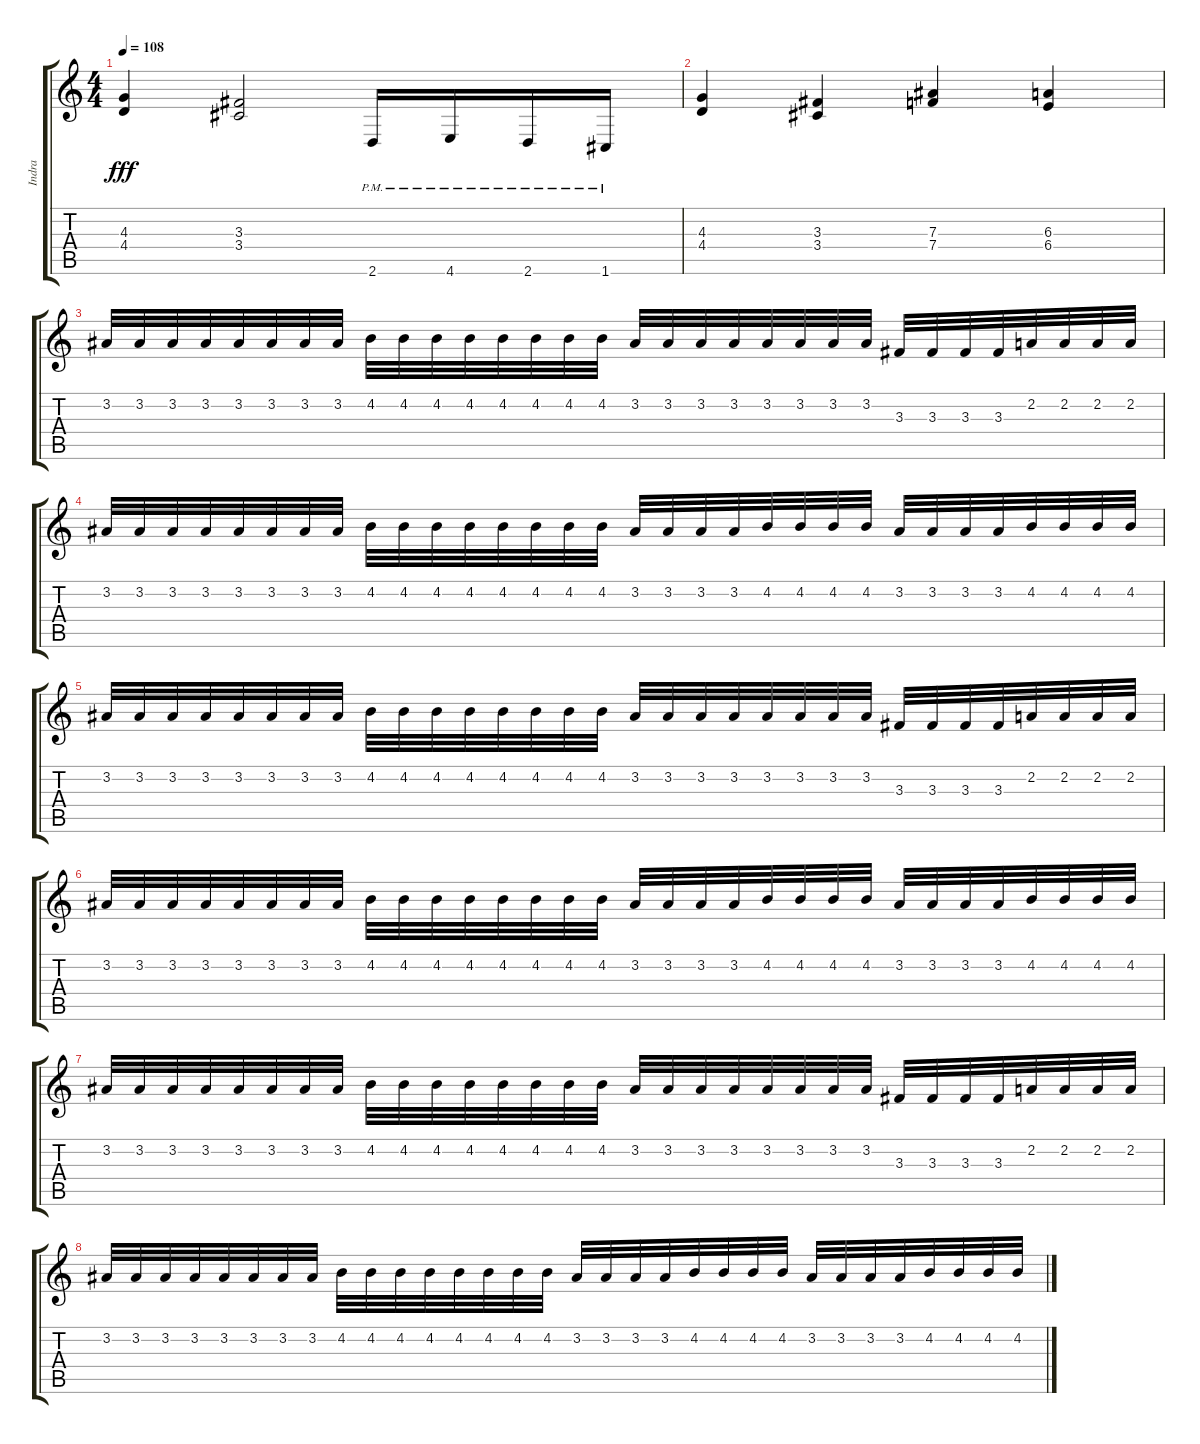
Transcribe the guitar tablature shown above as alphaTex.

\track ("Indra" "Indra") {instrument distortionguitar}
\staff {score tabs}
\tuning (C4 G3 Eb3 Bb2 F2 C2) {hide}
\ts (4 4)
\tempo 108
\clef g2
\ks c
(4.3 4.4).4{dy fff} (3.3 3.4).2 2.6{pm}.16 4.6{pm}.16 2.6{pm}.16 1.6{pm}.16 |
(4.3 4.4).4 (3.3 3.4).4 (7.3 7.4).4 (6.3 6.4).4 |
3.2.32 3.2.32 3.2.32 3.2.32 3.2.32 3.2.32 3.2.32 3.2.32 4.2.32 4.2.32 4.2.32 4.2.32 4.2.32 4.2.32 4.2.32 4.2.32 3.2.32 3.2.32 3.2.32 3.2.32 3.2.32 3.2.32 3.2.32 3.2.32 3.3.32 3.3.32 3.3.32 3.3.32 2.2.32 2.2.32 2.2.32 2.2.32 |
3.2.32 3.2.32 3.2.32 3.2.32 3.2.32 3.2.32 3.2.32 3.2.32 4.2.32 4.2.32 4.2.32 4.2.32 4.2.32 4.2.32 4.2.32 4.2.32 3.2.32 3.2.32 3.2.32 3.2.32 4.2.32 4.2.32 4.2.32 4.2.32 3.2.32 3.2.32 3.2.32 3.2.32 4.2.32 4.2.32 4.2.32 4.2.32 |
3.2.32 3.2.32 3.2.32 3.2.32 3.2.32 3.2.32 3.2.32 3.2.32 4.2.32 4.2.32 4.2.32 4.2.32 4.2.32 4.2.32 4.2.32 4.2.32 3.2.32 3.2.32 3.2.32 3.2.32 3.2.32 3.2.32 3.2.32 3.2.32 3.3.32 3.3.32 3.3.32 3.3.32 2.2.32 2.2.32 2.2.32 2.2.32 |
3.2.32 3.2.32 3.2.32 3.2.32 3.2.32 3.2.32 3.2.32 3.2.32 4.2.32 4.2.32 4.2.32 4.2.32 4.2.32 4.2.32 4.2.32 4.2.32 3.2.32 3.2.32 3.2.32 3.2.32 4.2.32 4.2.32 4.2.32 4.2.32 3.2.32 3.2.32 3.2.32 3.2.32 4.2.32 4.2.32 4.2.32 4.2.32 |
3.2.32 3.2.32 3.2.32 3.2.32 3.2.32 3.2.32 3.2.32 3.2.32 4.2.32 4.2.32 4.2.32 4.2.32 4.2.32 4.2.32 4.2.32 4.2.32 3.2.32 3.2.32 3.2.32 3.2.32 3.2.32 3.2.32 3.2.32 3.2.32 3.3.32 3.3.32 3.3.32 3.3.32 2.2.32 2.2.32 2.2.32 2.2.32 |
3.2.32 3.2.32 3.2.32 3.2.32 3.2.32 3.2.32 3.2.32 3.2.32 4.2.32 4.2.32 4.2.32 4.2.32 4.2.32 4.2.32 4.2.32 4.2.32 3.2.32 3.2.32 3.2.32 3.2.32 4.2.32 4.2.32 4.2.32 4.2.32 3.2.32 3.2.32 3.2.32 3.2.32 4.2.32 4.2.32 4.2.32 4.2.32
